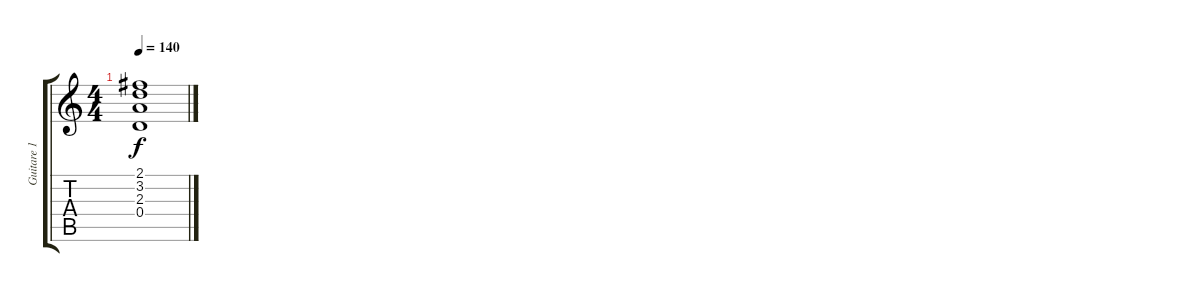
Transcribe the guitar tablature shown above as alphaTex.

\track ("Guitare 1" "Guitare 1") {instrument overdrivenguitar}
\staff {score tabs}
\tuning (E4 B3 G3 D3 A2 E2) {hide}
\ts (4 4)
\tempo 140
\clef g2
\ks c
(2.1{t} 3.2{t} 2.3{t} 0.4{t}).1{dy f}
